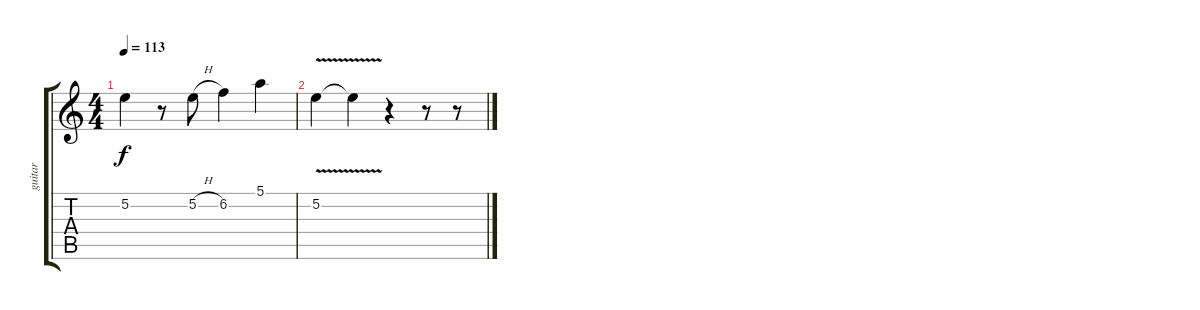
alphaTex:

\track ("guitar" "guitar") {instrument overdrivenguitar}
\staff {score tabs}
\tuning (E4 B3 G3 D3 A2 E2) {hide}
\ts (4 4)
\tempo 113
\clef g2
\ks c
5.2{t}.4{dy f} r.8 5.2{h}.8 6.2.4 5.1.4 |
5.2{v}.4 5.2{t}.4 r.4 r.8 r.8
